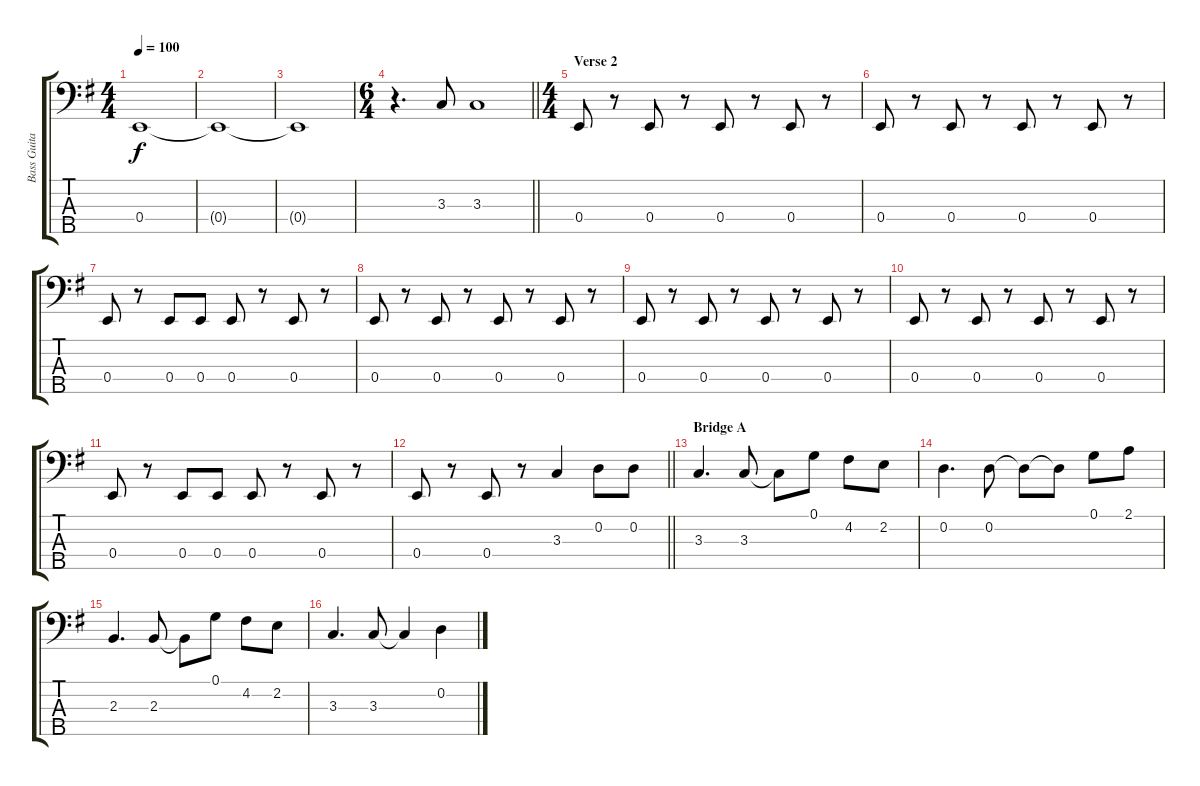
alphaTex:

\track ("Bass Guitar" "Bass Guita") {instrument electricbassfinger}
\staff {score tabs}
\tuning (G2 D2 A1 E1 B0) {hide}
\ts (4 4)
\tempo 100
\clef f4
\ks g
0.4.1{dy f} |
0.4{t}.1 |
0.4{t}.1 |
\ts (6 4)
\barLineRight lightlight
r.4{d} 3.3.8 3.3.1 |
\ts (4 4)
\section ("" "Verse 2")
0.4.8 r.8 0.4.8 r.8 0.4.8 r.8 0.4.8 r.8 |
0.4.8 r.8 0.4.8 r.8 0.4.8 r.8 0.4.8 r.8 |
0.4.8 r.8 0.4.8 0.4.8 0.4.8 r.8 0.4.8 r.8 |
0.4.8 r.8 0.4.8 r.8 0.4.8 r.8 0.4.8 r.8 |
0.4.8 r.8 0.4.8 r.8 0.4.8 r.8 0.4.8 r.8 |
0.4.8 r.8 0.4.8 r.8 0.4.8 r.8 0.4.8 r.8 |
0.4.8 r.8 0.4.8 0.4.8 0.4.8 r.8 0.4.8 r.8 |
\barLineRight lightlight
0.4.8 r.8 0.4.8 r.8 3.3.4 0.2.8 0.2.8 |
\section ("" "Bridge A")
3.3.4{d} 3.3.8 3.3{t}.8 0.1.8 4.2.8 2.2.8 |
0.2.4{d} 0.2.8 0.2{t}.8 0.2{t}.8 0.1.8 2.1.8 |
2.3.4{d} 2.3.8 2.3{t}.8 0.1.8 4.2.8 2.2.8 |
3.3.4{d} 3.3.8 3.3{t}.4 0.2.4
